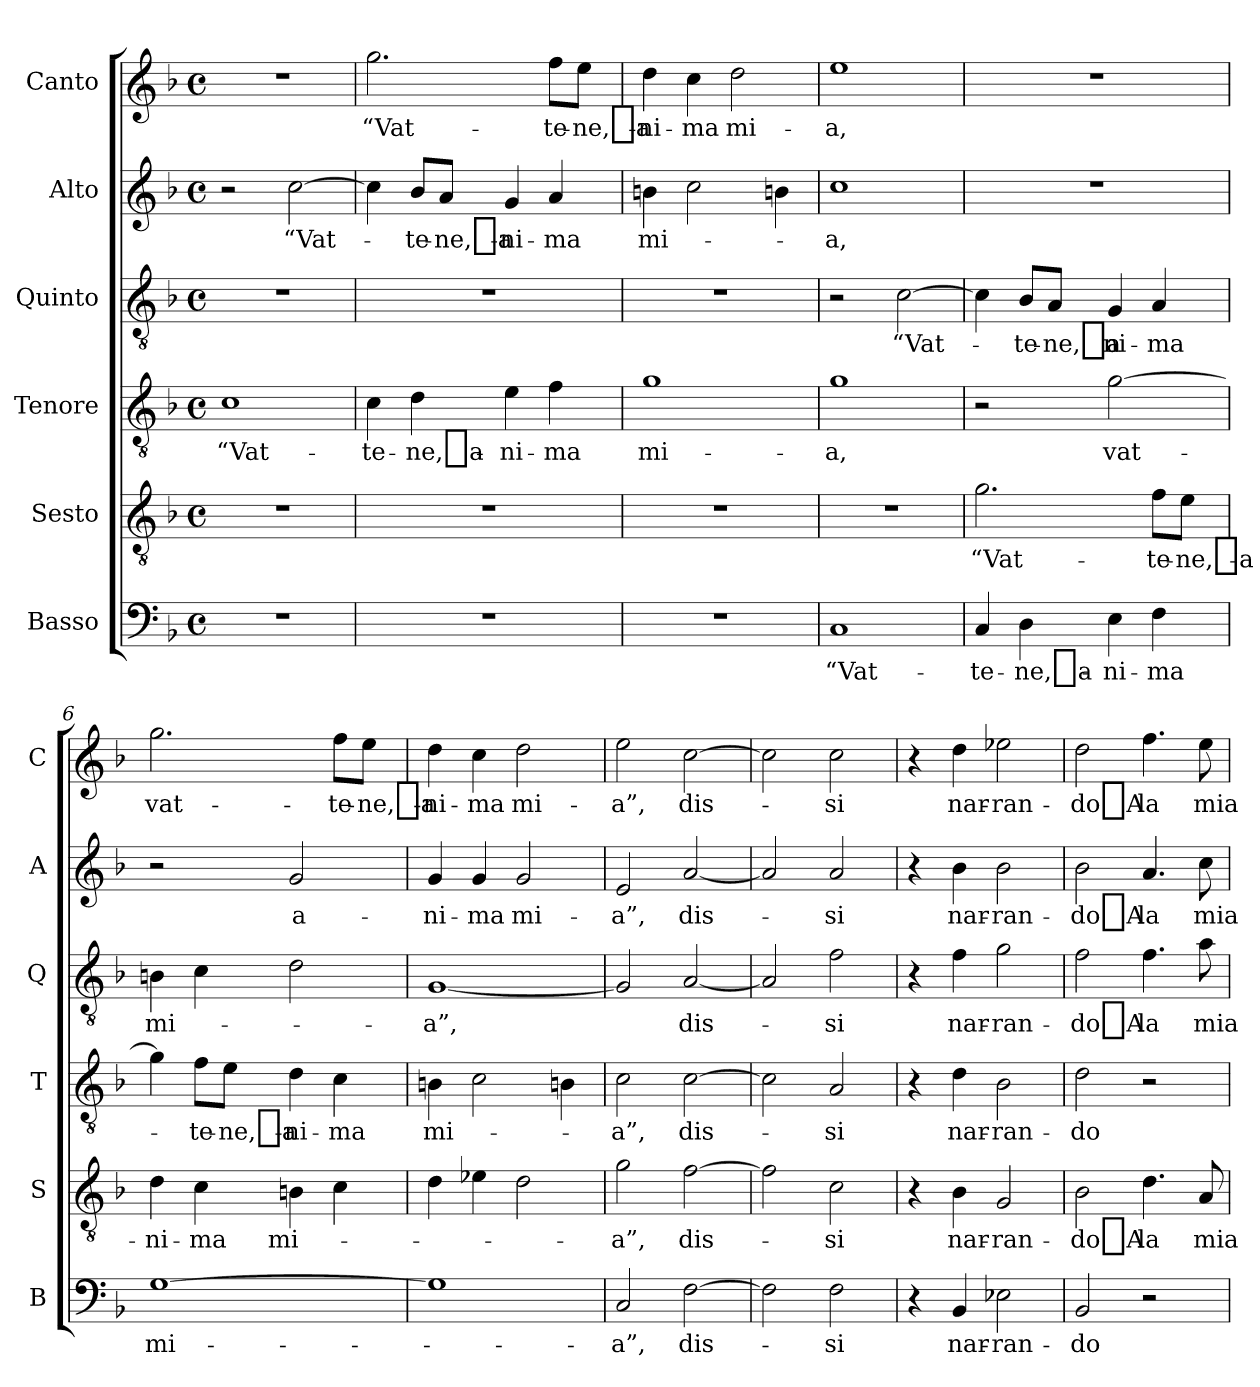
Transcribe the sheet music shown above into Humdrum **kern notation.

**kern	**text	**kern	**text	**kern	**text	**kern	**text	**kern	**text	**kern	**text
*part6	*part6	*part5	*part5	*part4	*part4	*part3	*part3	*part2	*part2	*part1	*part1
*staff6	*staff6	*staff5	*staff5	*staff4	*staff4	*staff3	*staff3	*staff2	*staff2	*staff1	*staff1
*I"Basso	*	*I"Sesto	*	*I"Tenore	*	*I"Quinto	*	*I"Alto	*	*I"Canto	*
*I'B	*	*I'S	*	*I'T	*	*I'Q	*	*I'A	*	*I'C	*
*clefF4	*	*clefGv2	*	*clefGv2	*	*clefGv2	*	*clefG2	*	*clefG2	*
*k[b-]	*	*k[b-]	*	*k[b-]	*	*k[b-]	*	*k[b-]	*	*k[b-]	*
*F:	*	*F:	*	*F:	*	*F:	*	*F:	*	*F:	*
*M4/4	*	*M4/4	*	*M4/4	*	*M4/4	*	*M4/4	*	*M4/4	*
*met(c)	*	*met(c)	*	*met(c)	*	*met(c)	*	*met(c)	*	*met(c)	*
=1	=1	=1	=1	=1	=1	=1	=1	=1	=1	=1	=1
1r	.	1r	.	1c	“Vat-	1r	.	2r	.	1r	.
.	.	.	.	.	.	.	.	[2cc	“Vat-	.	.
=2	=2	=2	=2	=2	=2	=2	=2	=2	=2	=2	=2
1r	.	1r	.	4c	te-	1r	.	4cc]	.	2.gg	“Vat-
.	.	.	.	4d	ne,_a-	.	.	8b-/L	te-	.	.
.	.	.	.	.	.	.	.	8a/J	ne,_a-	.	.
.	.	.	.	4e	ni-	.	.	4g	ni-	.	.
.	.	.	.	4f	-ma	.	.	4a	-ma	8ff\L	te-
.	.	.	.	.	.	.	.	.	.	8ee\J	ne,_a-
=3	=3	=3	=3	=3	=3	=3	=3	=3	=3	=3	=3
1r	.	1r	.	1g	mi-	1r	.	4bn	mi-	4dd	ni-
.	.	.	.	.	.	.	.	2cc	.	4cc	-ma
.	.	.	.	.	.	.	.	.	.	2dd	mi-
.	.	.	.	.	.	.	.	4bn	.	.	.
=4	=4	=4	=4	=4	=4	=4	=4	=4	=4	=4	=4
1C	“Vat-	1r	.	1g	-a,	2r	.	1cc	-a,	1ee	-a,
.	.	.	.	.	.	[2c	“Vat-	.	.	.	.
=5	=5	=5	=5	=5	=5	=5	=5	=5	=5	=5	=5
4C	te-	2.g	“Vat-	2r	.	4c]	.	1r	.	1r	.
4D	ne,_a-	.	.	.	.	8B-/L	te-	.	.	.	.
.	.	.	.	.	.	8A/J	-ne,_a	.	.	.	.
4E	ni-	.	.	[2g	vat-	4G	ni-	.	.	.	.
4F	-ma	8f\L	te-	.	.	4A	-ma	.	.	.	.
.	.	8e\J	ne,_a-	.	.	.	.	.	.	.	.
=6	=6	=6	=6	=6	=6	=6	=6	=6	=6	=6	=6
[1G	mi-	4d	ni-	4g]	.	4Bn	mi-	2r	.	2.gg	vat-
.	.	4c	-ma	8f\L	te-	4c	.	.	.	.	.
.	.	.	.	8e\J	ne,_a-	.	.	.	.	.	.
.	.	4Bn	mi-	4d	ni-	2d	.	2g	a-	.	.
.	.	4c	.	4c	-ma	.	.	.	.	8ff\L	te-
.	.	.	.	.	.	.	.	.	.	8ee\J	ne,_a-
=7	=7	=7	=7	=7	=7	=7	=7	=7	=7	=7	=7
1G]	.	4d	.	4Bn	mi-	[1G	-a”,	4g	ni-	4dd	ni-
.	.	4e-X	.	2c	.	.	.	4g	-ma	4cc	-ma
.	.	2d	.	.	.	.	.	2g	mi-	2dd	mi-
.	.	.	.	4Bn	.	.	.	.	.	.	.
=8	=8	=8	=8	=8	=8	=8	=8	=8	=8	=8	=8
2C	-a”,	2g	-a”,	2c	-a”,	2G]	.	2e	-a”,	2ee	-a”,
[2F	dis-	[2f	dis-	[2c	dis-	[2A	dis-	[2a	dis-	[2cc	dis-
=9	=9	=9	=9	=9	=9	=9	=9	=9	=9	=9	=9
2F]	.	2f]	.	2c]	.	2A]	.	2a]	.	2cc]	.
2F	-si	2c	-si	2A	-si	2f	-si	2a	-si	2cc	-si
=10	=10	=10	=10	=10	=10	=10	=10	=10	=10	=10	=10
4r	.	4r	.	4r	.	4r	.	4r	.	4r	.
4BB-	nar-	4B-	nar-	4d	nar-	4f	nar-	4b-	nar-	4dd	nar-
2E-X	ran-	2G	ran-	2B-	ran-	2g	ran-	2b-	ran-	2ee-X	ran-
=11	=11	=11	=11	=11	=11	=11	=11	=11	=11	=11	=11
2BB-	-do	2B-	-do_A	2d	-do	2f	-do_A	2b-	-do_A	2dd	-do_A
2r	.	4.d	-la	2r	.	4.f	-la	4.a	-la	4.ff	-la
.	.	8A	-mia	.	.	8a	-mia	8cc	-mia	8ee	-mia
=	=	=	=	=	=	=	=	=	=	=	=
*-	*-	*-	*-	*-	*-	*-	*-	*-	*-	*-	*-
